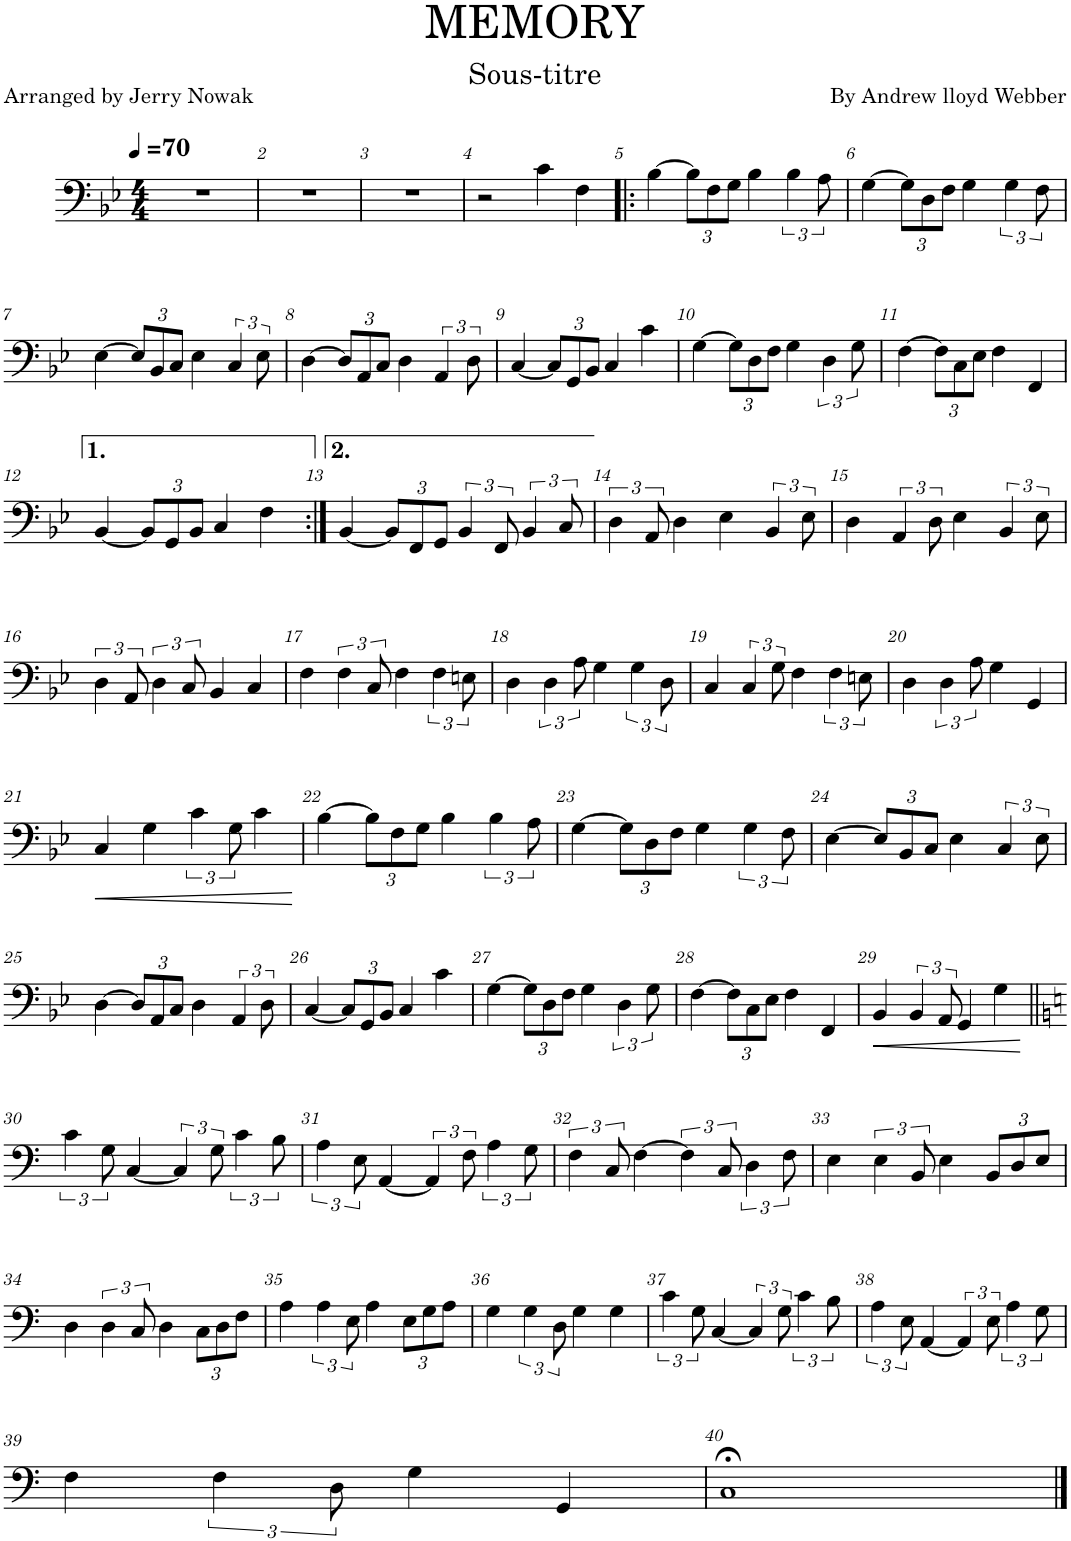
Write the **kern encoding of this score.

**kern	**dynam
*part1	*part1
*staff1	*staff1
*I"Guitare basse	*
*I'Guit. B.	*
*clefF4	*
*Trd7c12	*
*k[b-e-]	*
*M4/4	*
*MM70	*
=1	=1
1r	.
=2	=2
1r	.
=3	=3
1r	.
=4	=4
2r	.
4c\	.
4F\	.
=5!|:	=5!|:
[4B-\	.
*Xbrackettup	*
12B-\L]	.
12F\	.
12G\J	.
4B-\	.
*brackettup	*
6B-\	.
12A\	.
=6	=6
[4G\	.
*Xbrackettup	*
12G\L]	.
12D\	.
12F\J	.
4G\	.
*brackettup	*
6G\	.
12F\	.
!!LO:LB:g=z
=7	=7
[4E-\	.
*Xbrackettup	*
12E-/L]	.
12BB-/	.
12C/J	.
4E-\	.
*brackettup	*
6C/	.
12E-\	.
=8	=8
[4D\	.
*Xbrackettup	*
12D/L]	.
12AA/	.
12C/J	.
4D\	.
*brackettup	*
6AA/	.
12D\	.
=9	=9
[4C/	.
*Xbrackettup	*
12C/L]	.
12GG/	.
12BB-/J	.
4C/	.
4c\	.
=10	=10
[4G\	.
12G\L]	.
12D\	.
12F\J	.
4G\	.
*brackettup	*
6D\	.
12G\	.
=11	=11
[4F\	.
*Xbrackettup	*
12F\L]	.
12C\	.
12E-\J	.
4F\	.
4FF/	.
!!LO:LB:g=z
=12	=12
[4BB-/	.
12BB-/L]	.
12GG/	.
12BB-/J	.
4C/	.
4F\	.
=13:|!	=13:|!
[4BB-/	.
12BB-/L]	.
12FF/	.
12GG/J	.
*brackettup	*
6BB-/	.
12FF/	.
6BB-/	.
12C/	.
=14	=14
6D\	.
12AA/	.
4D\	.
4E-\	.
6BB-/	.
12E-\	.
=15	=15
4D\	.
6AA/	.
12D\	.
4E-\	.
6BB-/	.
12E-\	.
!!LO:LB:g=z
=16	=16
6D\	.
12AA/	.
6D\	.
12C/	.
4BB-/	.
4C/	.
=17	=17
4F\	.
6F\	.
12C/	.
4F\	.
6F\	.
12En\	.
=18	=18
4D\	.
6D\	.
12A\	.
4G\	.
6G\	.
12D\	.
=19	=19
4C/	.
6C/	.
12G\	.
4F\	.
6F\	.
12En\	.
=20	=20
4D\	.
6D\	.
12A\	.
4G\	.
4GG/	.
!!LO:LB:g=z
=21	=21
!	!LO:HP:b
4C/	<
4G\	.
6c\	.
12G\	.
4c\	.
.	[
=22	=22
[4B-\	.
*Xbrackettup	*
12B-\L]	.
12F\	.
12G\J	.
4B-\	.
*brackettup	*
6B-\	.
12A\	.
=23	=23
[4G\	.
*Xbrackettup	*
12G\L]	.
12D\	.
12F\J	.
4G\	.
*brackettup	*
6G\	.
12F\	.
=24	=24
[4E-\	.
*Xbrackettup	*
12E-/L]	.
12BB-/	.
12C/J	.
4E-\	.
*brackettup	*
6C/	.
12E-\	.
!!LO:LB:g=z
=25	=25
[4D\	.
*Xbrackettup	*
12D/L]	.
12AA/	.
12C/J	.
4D\	.
*brackettup	*
6AA/	.
12D\	.
=26	=26
[4C/	.
*Xbrackettup	*
12C/L]	.
12GG/	.
12BB-/J	.
4C/	.
4c\	.
=27	=27
[4G\	.
12G\L]	.
12D\	.
12F\J	.
4G\	.
*brackettup	*
6D\	.
12G\	.
=28	=28
[4F\	.
*Xbrackettup	*
12F\L]	.
12C\	.
12E-\J	.
4F\	.
4FF/	.
=29	=29
!	!LO:HP:b
4BB-/	<
*brackettup	*
6BB-/	.
12AA/	.
4GG/	.
4G\	.
.	[
!!LO:LB:g=z
=30||	=30||
*k[]	*
6c\	.
12G\	.
[4C/	.
6C/]	.
12G\	.
6c\	.
12B\	.
=31	=31
6A\	.
12E\	.
[4AA/	.
6AA/]	.
12F\	.
6A\	.
12G\	.
=32	=32
6F\	.
12C/	.
[4F\	.
6F\]	.
12C/	.
6D\	.
12F\	.
=33	=33
4E\	.
6E\	.
12BB/	.
4E\	.
*Xbrackettup	*
12BB/L	.
12D/	.
12E/J	.
!!LO:LB:g=z
=34	=34
4D\	.
*brackettup	*
6D\	.
12C/	.
4D\	.
*Xbrackettup	*
12C\L	.
12D\	.
12F\J	.
=35	=35
4A\	.
*brackettup	*
6A\	.
12E\	.
4A\	.
*Xbrackettup	*
12E\L	.
12G\	.
12A\J	.
=36	=36
4G\	.
*brackettup	*
6G\	.
12D\	.
4G\	.
4G\	.
=37	=37
6c\	.
12G\	.
[4C/	.
6C/]	.
12G\	.
6c\	.
12B\	.
=38	=38
6A\	.
12E\	.
[4AA/	.
6AA/]	.
12E\	.
6A\	.
12G\	.
!!LO:LB:g=z
=39	=39
4F\	.
6F\	.
12D\	.
4G\	.
4GG/	.
=40	=40
1C;<	.
==	==
*-	*-
